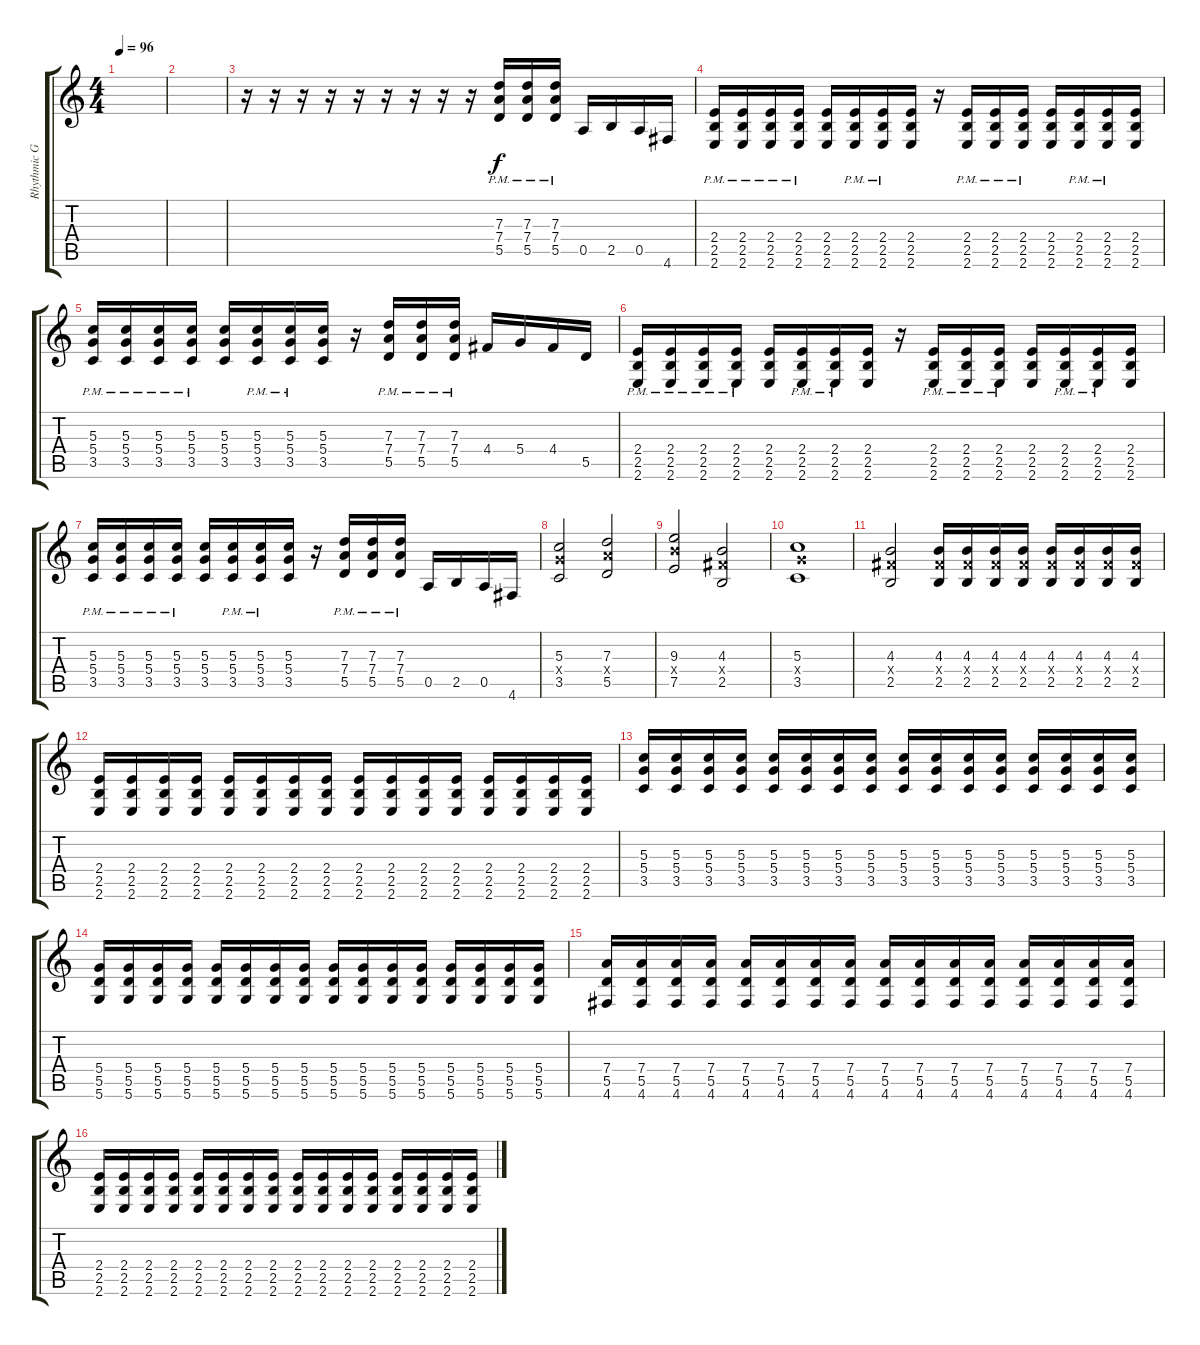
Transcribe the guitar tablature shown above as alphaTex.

\track ("Rhythmic Guitar" "Rhythmic G") {instrument distortionguitar}
\staff {score tabs}
\tuning (E4 B3 G3 D3 A2 D2) {hide}
\ts (4 4)
\tempo 96
\clef g2
\ks c
|
|
r.16 r.16 r.16 r.16 r.16 r.16 r.16 r.16 r.16 (7.3{pm} 7.4{pm} 5.5{pm}).16 (7.3{pm} 7.4{pm} 5.5{pm}).16 (7.3{pm} 7.4{pm} 5.5{pm}).16 0.5.16 2.5.16 0.5.16 4.6.16 |
(2.4{pm} 2.5{pm} 2.6{pm}).16 (2.4{pm} 2.5{pm} 2.6{pm}).16 (2.4{pm} 2.5{pm} 2.6{pm}).16 (2.4{pm} 2.5{pm} 2.6{pm}).16 (2.4 2.5 2.6).16 (2.4{pm} 2.5{pm} 2.6{pm}).16 (2.4{pm} 2.5{pm} 2.6{pm}).16 (2.4 2.5 2.6).16 r.16 (2.4{pm} 2.5{pm} 2.6{pm}).16 (2.4{pm} 2.5{pm} 2.6{pm}).16 (2.4{pm} 2.5{pm} 2.6{pm}).16 (2.4 2.5 2.6).16 (2.4{pm} 2.5{pm} 2.6{pm}).16 (2.4{pm} 2.5{pm} 2.6{pm}).16 (2.4 2.5 2.6).16 |
(5.3{pm} 5.4{pm} 3.5{pm}).16 (5.3{pm} 5.4{pm} 3.5{pm}).16 (5.3{pm} 5.4{pm} 3.5{pm}).16 (5.3{pm} 5.4{pm} 3.5{pm}).16 (5.3 5.4 3.5).16 (5.3{pm} 5.4{pm} 3.5{pm}).16 (5.3{pm} 5.4{pm} 3.5{pm}).16 (5.3 5.4 3.5).16 r.16 (7.3{pm} 7.4{pm} 5.5{pm}).16 (7.3{pm} 7.4{pm} 5.5{pm}).16 (7.3{pm} 7.4{pm} 5.5{pm}).16 4.4.16 5.4.16 4.4.16 5.5.16 |
(2.4{pm} 2.5{pm} 2.6{pm}).16 (2.4{pm} 2.5{pm} 2.6{pm}).16 (2.4{pm} 2.5{pm} 2.6{pm}).16 (2.4{pm} 2.5{pm} 2.6{pm}).16 (2.4 2.5 2.6).16 (2.4{pm} 2.5{pm} 2.6{pm}).16 (2.4{pm} 2.5{pm} 2.6{pm}).16 (2.4 2.5 2.6).16 r.16 (2.4{pm} 2.5{pm} 2.6{pm}).16 (2.4{pm} 2.5{pm} 2.6{pm}).16 (2.4{pm} 2.5{pm} 2.6{pm}).16 (2.4 2.5 2.6).16 (2.4{pm} 2.5{pm} 2.6{pm}).16 (2.4{pm} 2.5{pm} 2.6{pm}).16 (2.4 2.5 2.6).16 |
(5.3{pm} 5.4{pm} 3.5{pm}).16 (5.3{pm} 5.4{pm} 3.5{pm}).16 (5.3{pm} 5.4{pm} 3.5{pm}).16 (5.3{pm} 5.4{pm} 3.5{pm}).16 (5.3 5.4 3.5).16 (5.3{pm} 5.4{pm} 3.5{pm}).16 (5.3{pm} 5.4{pm} 3.5{pm}).16 (5.3 5.4 3.5).16 r.16 (7.3{pm} 7.4{pm} 5.5{pm}).16 (7.3{pm} 7.4{pm} 5.5{pm}).16 (7.3{pm} 7.4{pm} 5.5{pm}).16 0.5.16 2.5.16 0.5.16 4.6.16 |
(5.3 5.4{x} 3.5).2 (7.3 7.4{x} 5.5).2 |
(9.3 9.4{x} 7.5).2 (4.3 4.4{x} 2.5).2 |
(5.3 5.4{x} 3.5).1 |
(4.3 4.4{x} 2.5).2 (4.3 4.4{x} 2.5).16 (4.3 4.4{x} 2.5).16 (4.3 4.4{x} 2.5).16 (4.3 4.4{x} 2.5).16 (4.3 4.4{x} 2.5).16 (4.3 4.4{x} 2.5).16 (4.3 4.4{x} 2.5).16 (4.3 4.4{x} 2.5).16 |
(2.4 2.5 2.6).16 (2.4 2.5 2.6).16 (2.4 2.5 2.6).16 (2.4 2.5 2.6).16 (2.4 2.5 2.6).16 (2.4 2.5 2.6).16 (2.4 2.5 2.6).16 (2.4 2.5 2.6).16 (2.4 2.5 2.6).16 (2.4 2.5 2.6).16 (2.4 2.5 2.6).16 (2.4 2.5 2.6).16 (2.4 2.5 2.6).16 (2.4 2.5 2.6).16 (2.4 2.5 2.6).16 (2.4 2.5 2.6).16 |
(5.3 5.4 3.5).16 (5.3 5.4 3.5).16 (5.3 5.4 3.5).16 (5.3 5.4 3.5).16 (5.3 5.4 3.5).16 (5.3 5.4 3.5).16 (5.3 5.4 3.5).16 (5.3 5.4 3.5).16 (5.3 5.4 3.5).16 (5.3 5.4 3.5).16 (5.3 5.4 3.5).16 (5.3 5.4 3.5).16 (5.3 5.4 3.5).16 (5.3 5.4 3.5).16 (5.3 5.4 3.5).16 (5.3 5.4 3.5).16 |
(5.4 5.5 5.6).16 (5.4 5.5 5.6).16 (5.4 5.5 5.6).16 (5.4 5.5 5.6).16 (5.4 5.5 5.6).16 (5.4 5.5 5.6).16 (5.4 5.5 5.6).16 (5.4 5.5 5.6).16 (5.4 5.5 5.6).16 (5.4 5.5 5.6).16 (5.4 5.5 5.6).16 (5.4 5.5 5.6).16 (5.4 5.5 5.6).16 (5.4 5.5 5.6).16 (5.4 5.5 5.6).16 (5.4 5.5 5.6).16 |
(7.4 5.5 4.6).16 (7.4 5.5 4.6).16 (7.4 5.5 4.6).16 (7.4 5.5 4.6).16 (7.4 5.5 4.6).16 (7.4 5.5 4.6).16 (7.4 5.5 4.6).16 (7.4 5.5 4.6).16 (7.4 5.5 4.6).16 (7.4 5.5 4.6).16 (7.4 5.5 4.6).16 (7.4 5.5 4.6).16 (7.4 5.5 4.6).16 (7.4 5.5 4.6).16 (7.4 5.5 4.6).16 (7.4 5.5 4.6).16 |
(2.4 2.5 2.6).16 (2.4 2.5 2.6).16 (2.4 2.5 2.6).16 (2.4 2.5 2.6).16 (2.4 2.5 2.6).16 (2.4 2.5 2.6).16 (2.4 2.5 2.6).16 (2.4 2.5 2.6).16 (2.4 2.5 2.6).16 (2.4 2.5 2.6).16 (2.4 2.5 2.6).16 (2.4 2.5 2.6).16 (2.4 2.5 2.6).16 (2.4 2.5 2.6).16 (2.4 2.5 2.6).16 (2.4 2.5 2.6).16
